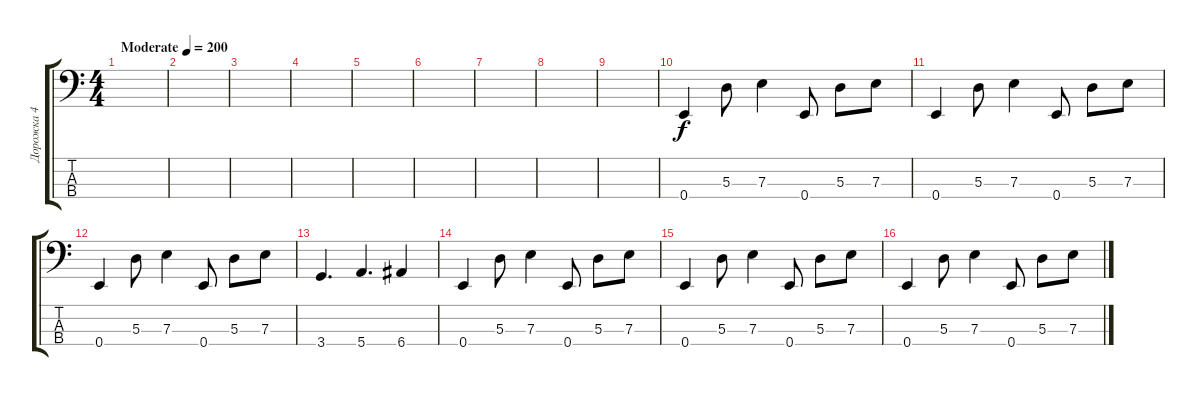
\track ("Дорожка 4" "Дорожка 4") {instrument electricbassfinger}
\staff {score tabs}
\tuning (G2 D2 A1 E1) {hide}
\ts (4 4)
\tempo (200 "Moderate")
\clef f4
\ks c
|
|
|
|
|
|
|
|
|
0.4.4 5.3.8 7.3.4 0.4.8 5.3.8 7.3.8 |
0.4.4 5.3.8 7.3.4 0.4.8 5.3.8 7.3.8 |
0.4.4 5.3.8 7.3.4 0.4.8 5.3.8 7.3.8 |
3.4.4{d} 5.4.4{d} 6.4.4 |
0.4.4 5.3.8 7.3.4 0.4.8 5.3.8 7.3.8 |
0.4.4 5.3.8 7.3.4 0.4.8 5.3.8 7.3.8 |
0.4.4 5.3.8 7.3.4 0.4.8 5.3.8 7.3.8
